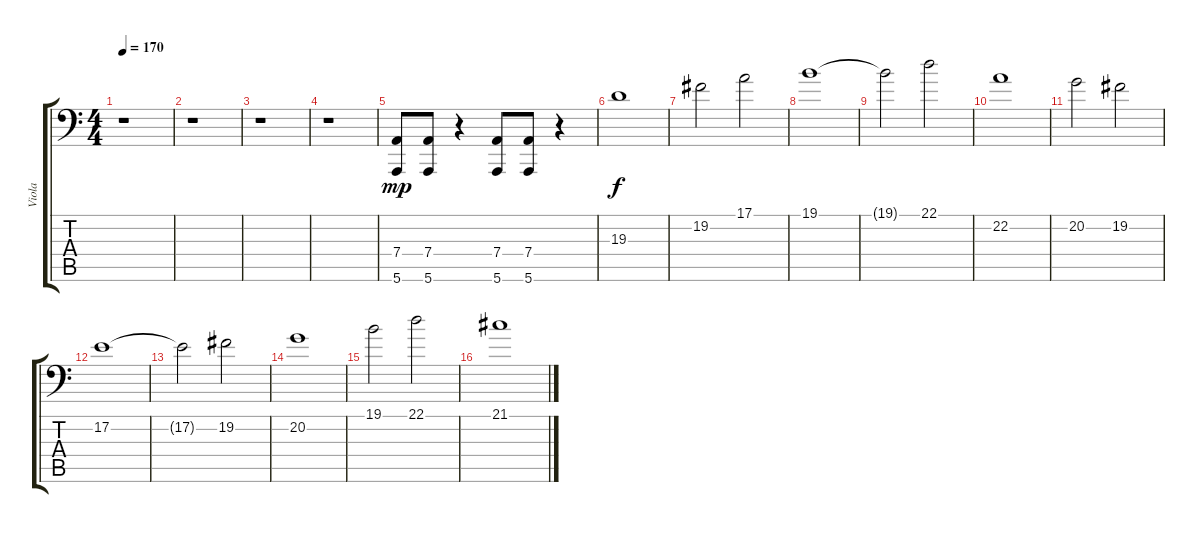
\track ("Viola" "Viola") {instrument viola}
\staff {score tabs}
\tuning (E3 B2 G2 D2 A1 E1) {hide}
\ts (4 4)
\tempo 170
\clef f4
\ks c
r.1{dy f} |
r.1 |
r.1 |
r.1 |
(7.4 5.6).8{dy mp volume 14} (7.4 5.6).8 r.4 (7.4 5.6).8 (7.4 5.6).8 r.4 |
19.3.1{dy f} |
19.2.2 17.1.2 |
19.1.1 |
19.1{t}.2 22.1.2 |
22.2.1 |
20.2.2 19.2.2 |
17.2.1 |
17.2{t}.2 19.2.2 |
20.2.1 |
19.1.2 22.1.2 |
21.1.1
